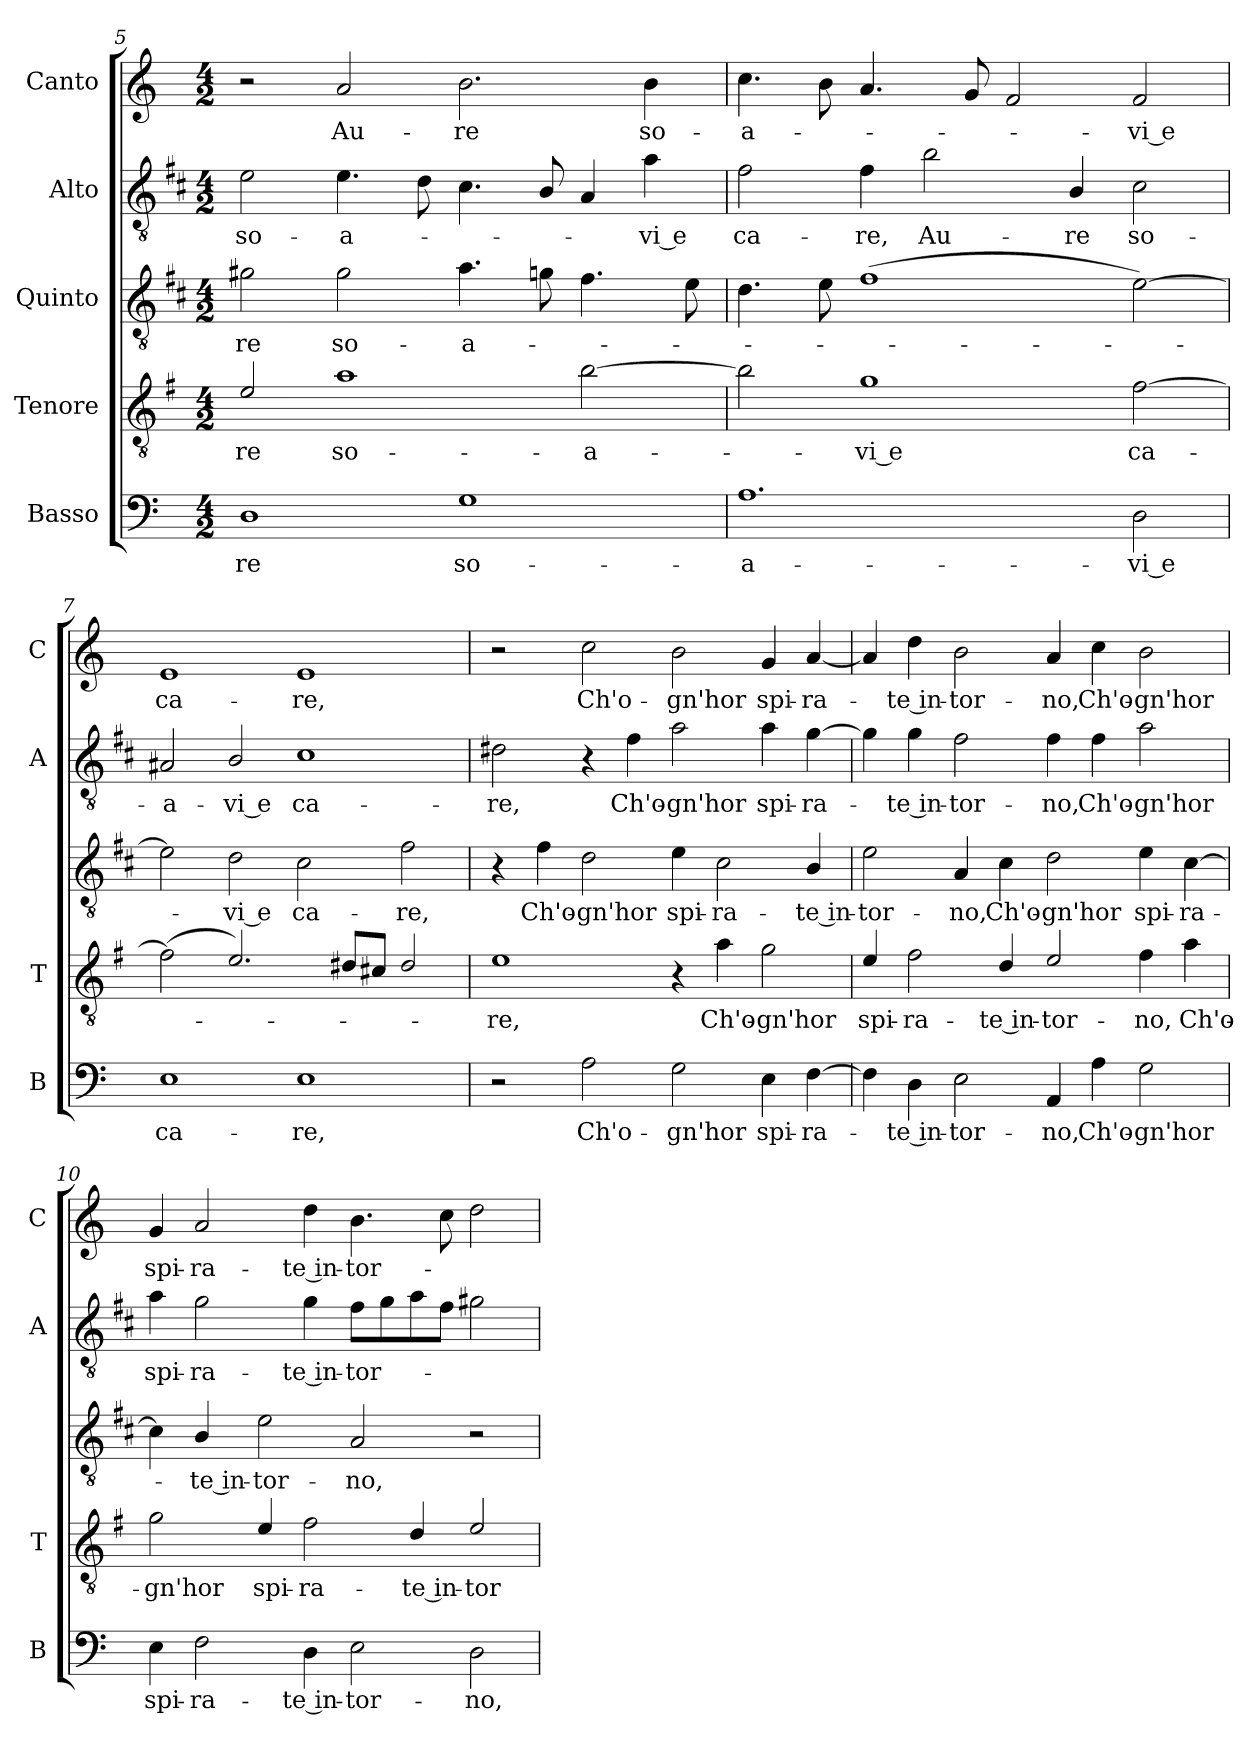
**kern	**text	**kern	**text	**kern	**text	**kern	**text	**kern	**text
*part5	*part5	*part4	*part4	*part3	*part3	*part2	*part2	*part1	*part1
*staff5	*staff5	*staff4	*staff4	*staff3	*staff3	*staff2	*staff2	*staff1	*staff1
*I"Basso	*	*I"Tenore	*	*I"Quinto	*	*I"Alto	*	*I"Canto	*
*I'B	*	*I'T	*	*	*	*I'A	*	*I'C	*
*clefF4	*	*clefGv2	*	*clefGv2	*	*clefGv2	*	*clefG2	*
*	*	*ITrd4c7	*	*ITrd1c2	*	*ITrd1c2	*	*	*
*k[]	*	*k[]	*	*k[]	*	*k[]	*	*k[]	*
*C:	*	*C:	*	*C:	*	*C:	*	*C:	*
*M4/2	*	*M4/2	*	*M4/2	*	*M4/2	*	*M4/2	*
=5	=5	=5	=5	=5	=5	=5	=5	=5	=5
!	!LO:LY:b	!	!LO:LY:b	!	!LO:LY:b	!	!LO:LY:b	!	!
1D	-re	2A/	-re	2f#X\	-re	2d\	so-	2r	.
!	!	!	!LO:LY:b	!	!LO:LY:b	!	!LO:LY:b	!	!LO:LY:b
.	.	1d	so-	2f#\	so-	4.d\	-a-	2a/	Au-
.	.	.	.	.	.	8c\	.	.	.
!	!LO:LY:b	!	!	!	!LO:LY:b	!	!	!	!LO:LY:b
1G	so-	.	.	4.g\	-a-	4.B\	.	2.b\	-re
.	.	.	.	8fn\	.	8A/	.	.	.
!	!	!	!LO:LY:b	!	!	!	!	!	!
.	.	[2e\	-a-	4.e\	.	4G/	.	.	.
!	!	!	!	!	!	!	!LO:LY:b	!	!LO:LY:b
.	.	.	.	.	.	4g\	-vi e	4b\	so-
.	.	.	.	8d\	.	.	.	.	.
=6	=6	=6	=6	=6	=6	=6	=6	=6	=6
!	!LO:LY:b	!	!	!	!	!	!LO:LY:b	!	!LO:LY:b
1.A	-a-	2e\]	.	4.c\	.	2e\	ca-	4.cc\	-a-
.	.	.	.	8d\	.	.	.	8b\	.
!	!	!	!LO:LY:b	!	!	!	!LO:LY:b	!	!
.	.	1c	-vi e	(>1e	.	4e\	-re,	4.a/	.
!	!	!	!	!	!	!	!LO:LY:b	!	!
.	.	.	.	.	.	2a\	Au-	.	.
.	.	.	.	.	.	.	.	8g/	.
.	.	.	.	.	.	.	.	2f/	.
!	!	!	!	!	!	!	!LO:LY:b	!	!
.	.	.	.	.	.	4A/	-re	.	.
!	!LO:LY:b	!	!LO:LY:b	!	!	!	!LO:LY:b	!	!LO:LY:b
2D\	-vi e	[2B\	ca-	[2d\)	.	2B\	so-	2f/	-vi e
=7	=7	=7	=7	=7	=7	=7	=7	=7	=7
!	!LO:LY:b	!	!	!	!	!	!LO:LY:b	!	!LO:LY:b
1E	ca-	(>2B\]	.	2d\]	.	2G#X/	-a-	1e	ca-
!	!	!	!	!	!LO:LY:b	!	!LO:LY:b	!	!
.	.	2.A/)	.	2c\	-vi e	2A/	-vi e	.	.
!	!LO:LY:b	!	!	!	!LO:LY:b	!	!LO:LY:b	!	!LO:LY:b
1E	-re,	.	.	2B\	ca-	1B	ca-	1e	-re,
.	.	8G#X/L	.	.	.	.	.	.	.
.	.	8F#X/J	.	.	.	.	.	.	.
!	!	!	!	!	!LO:LY:b	!	!	!	!
.	.	2G#/	.	2e\	-re,	.	.	.	.
!!LO:PB:g=z
=8	=8	=8	=8	=8	=8	=8	=8	=8	=8
!	!	!	!LO:LY:b	!	!	!	!LO:LY:b	!	!
2r	.	1A	-re,	4r	.	2c#X\	-re,	2r	.
!	!	!	!	!	!LO:LY:b	!	!	!	!
.	.	.	.	4e\	Ch'o-	.	.	.	.
!	!LO:LY:b	!	!	!	!LO:LY:b	!	!	!	!LO:LY:b
2A\	Ch'o-	.	.	2c\	-gn'hor	4r	.	2cc\	Ch'o-
!	!	!	!	!	!	!	!LO:LY:b	!	!
.	.	.	.	.	.	4e\	Ch'o-	.	.
!	!LO:LY:b	!	!	!	!LO:LY:b	!	!LO:LY:b	!	!LO:LY:b
2G\	-gn'hor	4r	.	4d\	spi-	2g\	-gn'hor	2b\	-gn'hor
!	!	!	!LO:LY:b	!	!LO:LY:b	!	!	!	!
.	.	4d\	Ch'o-	2B\	-ra-	.	.	.	.
!	!LO:LY:b	!	!LO:LY:b	!	!	!	!LO:LY:b	!	!LO:LY:b
4E\	spi-	2c\	-gn'hor	.	.	4g\	spi-	4g/	spi-
!	!LO:LY:b	!	!	!	!LO:LY:b	!	!LO:LY:b	!	!LO:LY:b
[4F\	-ra-	.	.	4A/	-te in-	[4f\	-ra-	[4a/	-ra-
=9	=9	=9	=9	=9	=9	=9	=9	=9	=9
!	!	!	!LO:LY:b	!	!LO:LY:b	!	!	!	!
4F\]	.	4A/	spi-	2d\	-tor-	4f\]	.	4a/]	.
!	!LO:LY:b	!	!LO:LY:b	!	!	!	!LO:LY:b	!	!LO:LY:b
4D\	-te in-	2B\	-ra-	.	.	4f\	-te in-	4dd\	-te in-
!	!LO:LY:b	!	!	!	!LO:LY:b	!	!LO:LY:b	!	!LO:LY:b
2E\	-tor-	.	.	4G/	-no,	2e\	-tor-	2b\	-tor-
!	!	!	!LO:LY:b	!	!LO:LY:b	!	!	!	!
.	.	4G/	-te in-	4B\	Ch'o-	.	.	.	.
!	!LO:LY:b	!	!LO:LY:b	!	!LO:LY:b	!	!LO:LY:b	!	!LO:LY:b
4AA/	-no,	2A/	-tor-	2c\	-gn'hor	4e\	-no,	4a/	-no,
!	!LO:LY:b	!	!	!	!	!	!LO:LY:b	!	!LO:LY:b
4A\	Ch'o-	.	.	.	.	4e\	Ch'o-	4cc\	Ch'o-
!	!LO:LY:b	!	!LO:LY:b	!	!LO:LY:b	!	!LO:LY:b	!	!LO:LY:b
2G\	-gn'hor	4B\	-no,	4d\	spi-	2g\	-gn'hor	2b\	-gn'hor
!	!	!	!LO:LY:b	!	!LO:LY:b	!	!	!	!
.	.	4d\	Ch'o-	[4B\	-ra-	.	.	.	.
!!LO:LB:g=z
=10	=10	=10	=10	=10	=10	=10	=10	=10	=10
!	!LO:LY:b	!	!LO:LY:b	!	!	!	!LO:LY:b	!	!LO:LY:b
4E\	spi-	2c\	-gn'hor	4B\]	.	4g\	spi-	4g/	spi-
!	!LO:LY:b	!	!	!	!LO:LY:b	!	!LO:LY:b	!	!LO:LY:b
2F\	-ra-	.	.	4A/	-te in-	2f\	-ra-	2a/	-ra-
!	!	!	!LO:LY:b	!	!LO:LY:b	!	!	!	!
.	.	4A/	spi-	2d\	-tor-	.	.	.	.
!	!LO:LY:b	!	!LO:LY:b	!	!	!	!LO:LY:b	!	!LO:LY:b
4D\	-te in-	2B\	-ra-	.	.	4f\	-te in-	4dd\	-te in-
!	!LO:LY:b	!	!	!	!LO:LY:b	!	!LO:LY:b	!	!LO:LY:b
2E\	-tor-	.	.	2G/	-no,	8e\L	-tor-	4.b\	-tor-
.	.	.	.	.	.	8f\	.	.	.
!	!	!	!LO:LY:b	!	!	!	!	!	!
.	.	4G/	-te in-	.	.	8g\	.	.	.
.	.	.	.	.	.	8e\J	.	8cc\	.
!	!LO:LY:b	!	!LO:LY:b	!	!	!	!	!	!
2D\	-no,	2A/	-tor-	2r	.	2f#X\	.	2dd\	.
=	=	=	=	=	=	=	=	=	=
*-	*-	*-	*-	*-	*-	*-	*-	*-	*-
